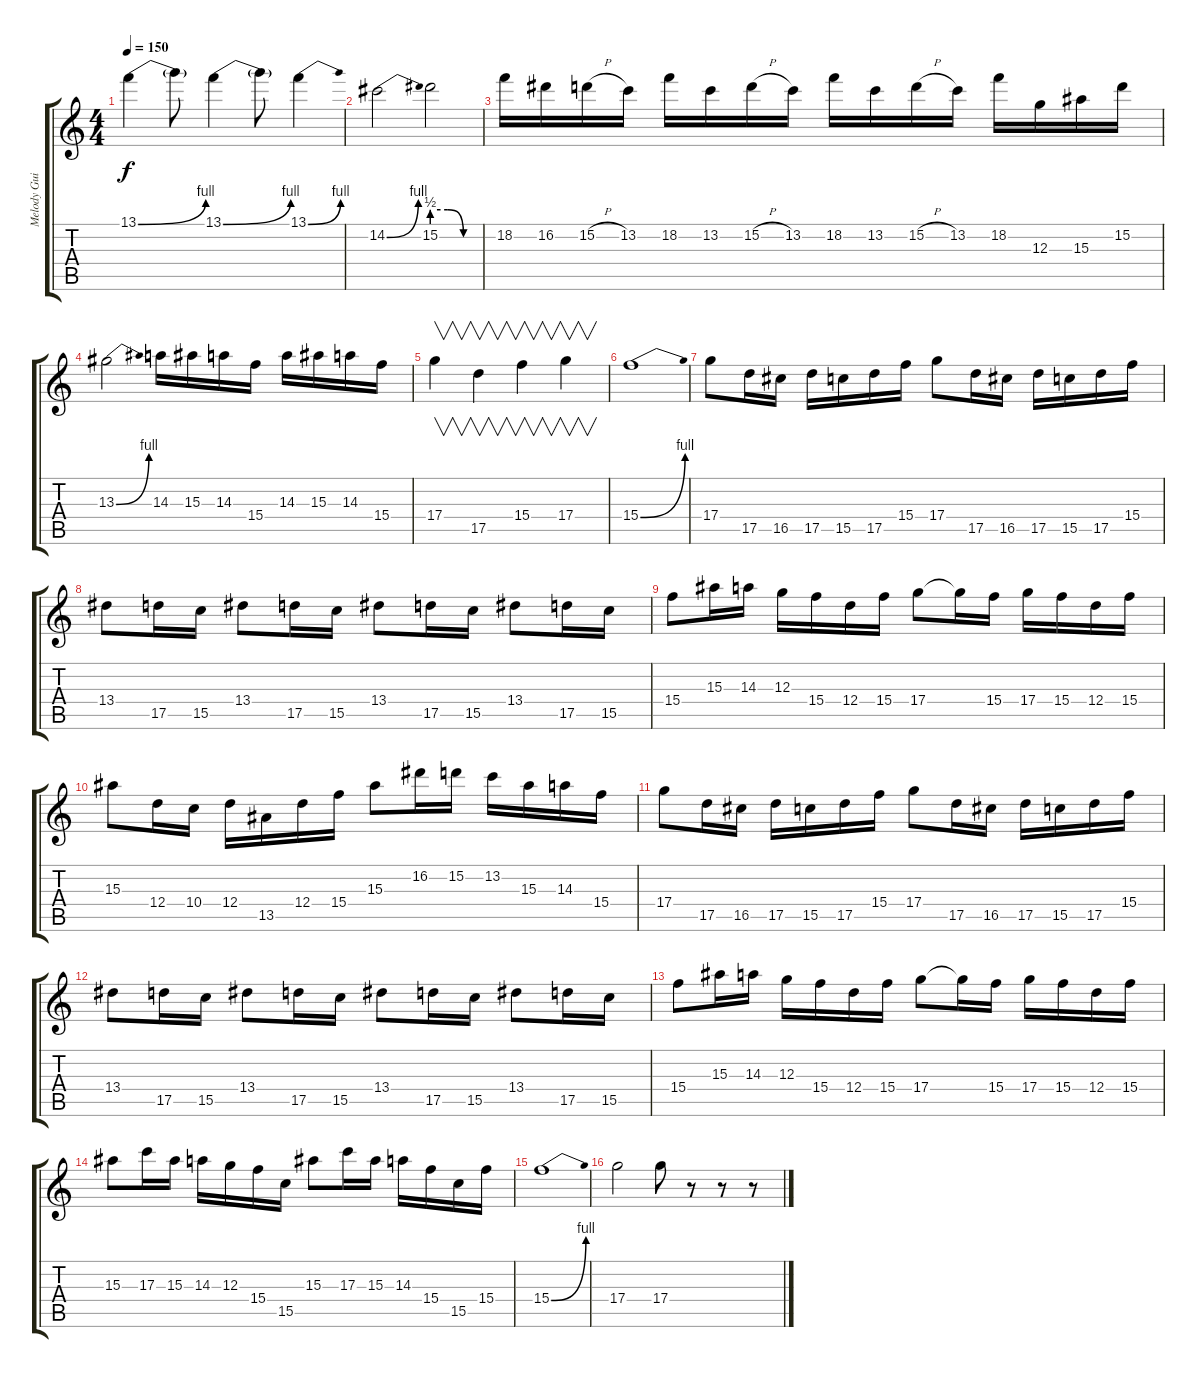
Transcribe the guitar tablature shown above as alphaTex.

\track ("Melody Guitar" "Melody Gui") {instrument distortionguitar}
\staff {score tabs}
\tuning (E4 B3 G3 D3 A2 E2) {hide}
\ts (4 4)
\tempo 150
\clef g2
\ks c
13.1{be (bend 0 0 60 4)}.4{dy f} 13.1{t}.8 13.1{be (bend 0 0 60 4)}.4 13.1{t}.8 13.1{be (bend 0 0 60 4)}.4 |
14.2{be (bend 0 0 60 4)}.2 15.2{be (custom 0 2 20 2 40 0 60 0)}.2 |
18.2.16 16.2.16 15.2{h}.16 13.2.16 18.2.16 13.2.16 15.2{h}.16 13.2.16 18.2.16 13.2.16 15.2{h}.16 13.2.16 18.2.16 12.3.16 15.3.16 15.2.16 |
13.3{be (bend 0 0 60 4)}.2 14.3.16 15.3.16 14.3.16 15.4.16 14.3.16 15.3.16 14.3.16 15.4.16 |
17.4.4{v} 17.5.4{v} 15.4.4{v} 17.4.4{v} |
15.4{be (bend 0 0 60 4)}.1 |
17.4.8 17.5.16 16.5.16 17.5.16 15.5.16 17.5.16 15.4.16 17.4.8 17.5.16 16.5.16 17.5.16 15.5.16 17.5.16 15.4.16 |
13.4.8 17.5.16 15.5.16 13.4.8 17.5.16 15.5.16 13.4.8 17.5.16 15.5.16 13.4.8 17.5.16 15.5.16 |
15.4.8 15.3.16 14.3.16 12.3.16 15.4.16 12.4.16 15.4.16 17.4.8 17.4{t}.16 15.4.16 17.4.16 15.4.16 12.4.16 15.4.16 |
15.3.8 12.4.16 10.4.16 12.4.16 13.5.16 12.4.16 15.4.16 15.3.8 16.2.16 15.2.16 13.2.16 15.3.16 14.3.16 15.4.16 |
17.4.8 17.5.16 16.5.16 17.5.16 15.5.16 17.5.16 15.4.16 17.4.8 17.5.16 16.5.16 17.5.16 15.5.16 17.5.16 15.4.16 |
13.4.8 17.5.16 15.5.16 13.4.8 17.5.16 15.5.16 13.4.8 17.5.16 15.5.16 13.4.8 17.5.16 15.5.16 |
15.4.8 15.3.16 14.3.16 12.3.16 15.4.16 12.4.16 15.4.16 17.4.8 17.4{t}.16 15.4.16 17.4.16 15.4.16 12.4.16 15.4.16 |
15.3.8 17.3.16 15.3.16 14.3.16 12.3.16 15.4.16 15.5.16 15.3.8 17.3.16 15.3.16 14.3.16 15.4.16 15.5.16 15.4.16 |
15.4{be (bend 0 0 60 4)}.1 |
17.4.2 17.4.8 r.8 r.8 r.8
